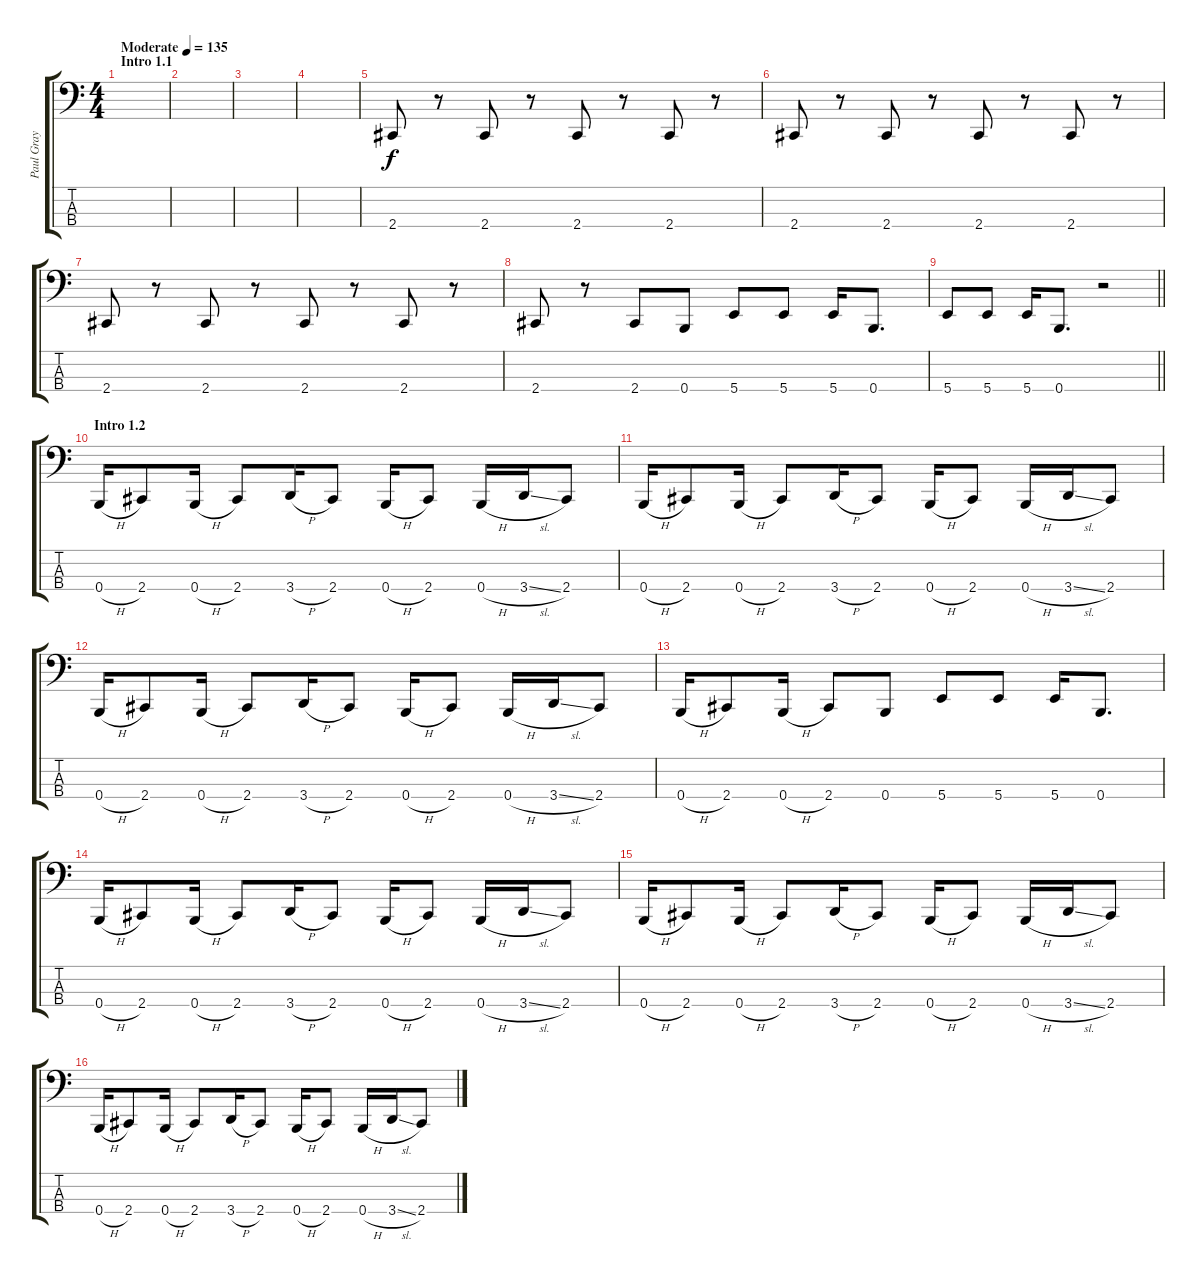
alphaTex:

\track ("Paul Gray" "Paul Gray") {instrument electricbasspick}
\staff {score tabs}
\tuning (E2 B1 Gb1 B0) {hide}
\ts (4 4)
\section ("" "Intro 1.1")
\tempo (135 "Moderate")
\clef f4
\ks c
|
|
|
|
2.4.8{volume 13} r.8 2.4.8 r.8 2.4.8 r.8 2.4.8 r.8 |
2.4.8 r.8 2.4.8 r.8 2.4.8 r.8 2.4.8 r.8 |
2.4.8 r.8 2.4.8 r.8 2.4.8 r.8 2.4.8 r.8 |
2.4.8 r.8 2.4.8 0.4.8{dy f volume 13} 5.4.8 5.4.8 5.4.16 0.4.8{d} |
\barLineRight lightlight
5.4.8 5.4.8 5.4.16 0.4.8{d} r.2 |
\section ("" "Intro 1.2")
0.4{h}.16 2.4.8 0.4{h}.16 2.4.8 3.4{h}.16 2.4.8 0.4{h}.16 2.4.8 0.4{h}.16 3.4{sl}.16 2.4.8 |
0.4{h}.16 2.4.8 0.4{h}.16 2.4.8 3.4{h}.16 2.4.8 0.4{h}.16 2.4.8 0.4{h}.16 3.4{sl}.16 2.4.8 |
0.4{h}.16 2.4.8 0.4{h}.16 2.4.8 3.4{h}.16 2.4.8 0.4{h}.16 2.4.8 0.4{h}.16 3.4{sl}.16 2.4.8 |
0.4{h}.16 2.4.8 0.4{h}.16 2.4.8 0.4.8 5.4.8 5.4.8 5.4.16 0.4.8{d} |
0.4{h}.16 2.4.8 0.4{h}.16 2.4.8 3.4{h}.16 2.4.8 0.4{h}.16 2.4.8 0.4{h}.16 3.4{sl}.16 2.4.8 |
0.4{h}.16 2.4.8 0.4{h}.16 2.4.8 3.4{h}.16 2.4.8 0.4{h}.16 2.4.8 0.4{h}.16 3.4{sl}.16 2.4.8 |
0.4{h}.16 2.4.8 0.4{h}.16 2.4.8 3.4{h}.16 2.4.8 0.4{h}.16 2.4.8 0.4{h}.16 3.4{sl}.16 2.4.8
